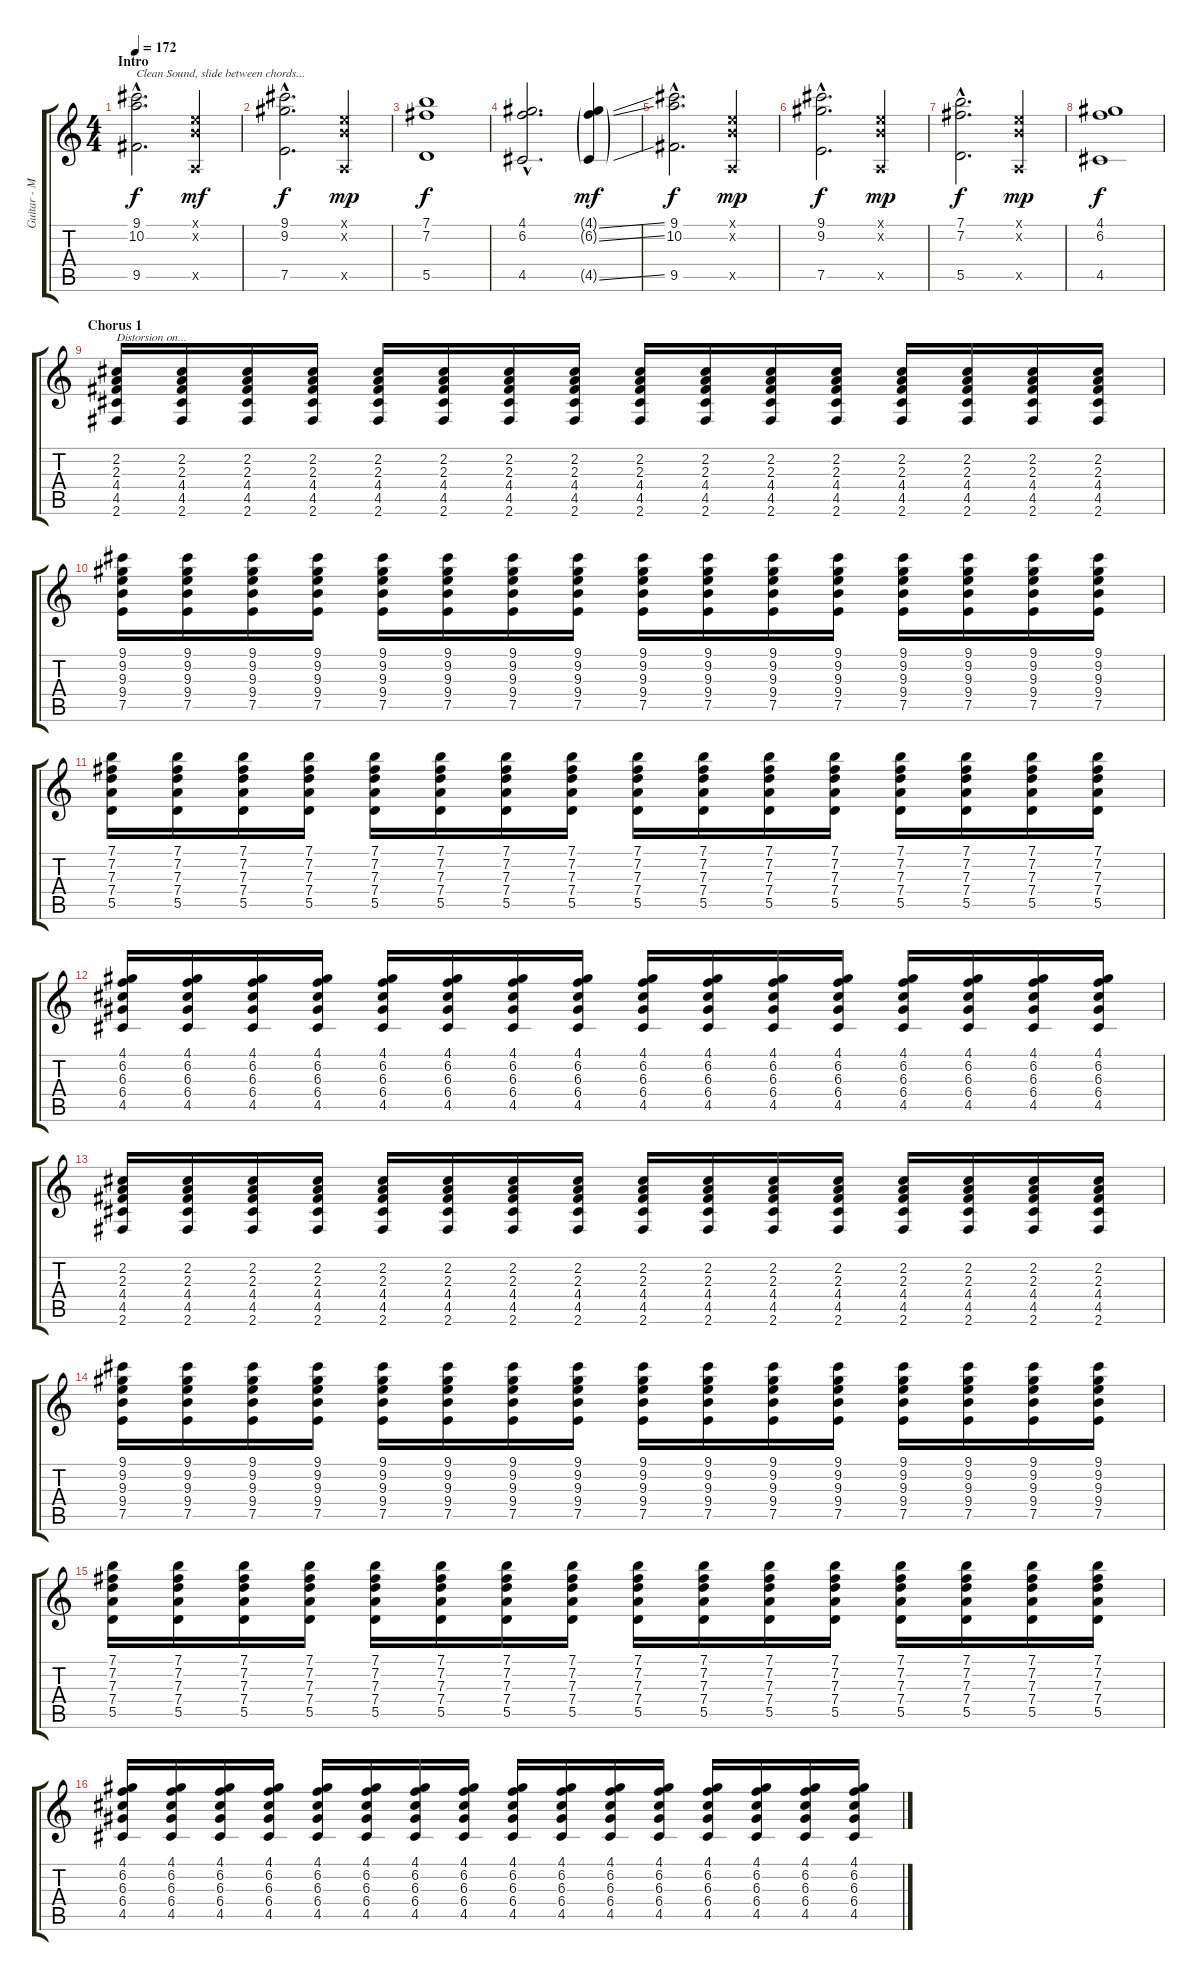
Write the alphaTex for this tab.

\track ("Guitar - Mark Engles" "Guitar - M") {instrument distortionguitar}
\staff {score tabs}
\tuning (E4 B3 G3 D3 A2 E2) {hide}
\ts (4 4)
\section ("" "Intro")
\tempo 172
\clef g2
\ks c
(9.1{hac} 10.2{hac} 9.5{hac}).2{d txt "Clean Sound, slide between chords..." dy f instrument electricguitarjazz} (0.1{x} 0.2{x} 0.5{x}).4{dy mf} |
(9.1{hac} 9.2{hac} 7.5{hac}).2{d dy f} (0.1{x} 0.2{x} 0.5{x}).4{dy mp} |
(7.1 7.2 5.5).1{dy f} |
(4.1{hac} 6.2{hac} 4.5{hac}).2{d} (4.1{ss g} 6.2{ss g} 4.5{ss g}).4{dy mf} |
(9.1{hac} 10.2{hac} 9.5{hac}).2{d dy f} (0.1{x} 0.2{x} 0.5{x}).4{dy mp} |
(9.1{hac} 9.2{hac} 7.5{hac}).2{d dy f} (0.1{x} 0.2{x} 0.5{x}).4{dy mp} |
(7.1{hac} 7.2{hac} 5.5{hac}).2{d dy f} (0.1{x} 0.2{x} 0.5{x}).4{dy mp} |
(4.1 6.2 4.5).1{dy f} |
\section ("" "Chorus 1")
(2.2 2.3 4.4 4.5 2.6).16{txt "Distorsion on..." instrument distortionguitar} (2.2 2.3 4.4 4.5 2.6).16 (2.2 2.3 4.4 4.5 2.6).16 (2.2 2.3 4.4 4.5 2.6).16 (2.2 2.3 4.4 4.5 2.6).16 (2.2 2.3 4.4 4.5 2.6).16 (2.2 2.3 4.4 4.5 2.6).16 (2.2 2.3 4.4 4.5 2.6).16 (2.2 2.3 4.4 4.5 2.6).16 (2.2 2.3 4.4 4.5 2.6).16 (2.2 2.3 4.4 4.5 2.6).16 (2.2 2.3 4.4 4.5 2.6).16 (2.2 2.3 4.4 4.5 2.6).16 (2.2 2.3 4.4 4.5 2.6).16 (2.2 2.3 4.4 4.5 2.6).16 (2.2 2.3 4.4 4.5 2.6).16 |
(9.1 9.2 9.3 9.4 7.5).16 (9.1 9.2 9.3 9.4 7.5).16 (9.1 9.2 9.3 9.4 7.5).16 (9.1 9.2 9.3 9.4 7.5).16 (9.1 9.2 9.3 9.4 7.5).16 (9.1 9.2 9.3 9.4 7.5).16 (9.1 9.2 9.3 9.4 7.5).16 (9.1 9.2 9.3 9.4 7.5).16 (9.1 9.2 9.3 9.4 7.5).16 (9.1 9.2 9.3 9.4 7.5).16 (9.1 9.2 9.3 9.4 7.5).16 (9.1 9.2 9.3 9.4 7.5).16 (9.1 9.2 9.3 9.4 7.5).16 (9.1 9.2 9.3 9.4 7.5).16 (9.1 9.2 9.3 9.4 7.5).16 (9.1 9.2 9.3 9.4 7.5).16 |
(7.1 7.2 7.3 7.4 5.5).16 (7.1 7.2 7.3 7.4 5.5).16 (7.1 7.2 7.3 7.4 5.5).16 (7.1 7.2 7.3 7.4 5.5).16 (7.1 7.2 7.3 7.4 5.5).16 (7.1 7.2 7.3 7.4 5.5).16 (7.1 7.2 7.3 7.4 5.5).16 (7.1 7.2 7.3 7.4 5.5).16 (7.1 7.2 7.3 7.4 5.5).16 (7.1 7.2 7.3 7.4 5.5).16 (7.1 7.2 7.3 7.4 5.5).16 (7.1 7.2 7.3 7.4 5.5).16 (7.1 7.2 7.3 7.4 5.5).16 (7.1 7.2 7.3 7.4 5.5).16 (7.1 7.2 7.3 7.4 5.5).16 (7.1 7.2 7.3 7.4 5.5).16 |
(4.1 6.2 6.3 6.4 4.5).16 (4.1 6.2 6.3 6.4 4.5).16 (4.1 6.2 6.3 6.4 4.5).16 (4.1 6.2 6.3 6.4 4.5).16 (4.1 6.2 6.3 6.4 4.5).16 (4.1 6.2 6.3 6.4 4.5).16 (4.1 6.2 6.3 6.4 4.5).16 (4.1 6.2 6.3 6.4 4.5).16 (4.1 6.2 6.3 6.4 4.5).16 (4.1 6.2 6.3 6.4 4.5).16 (4.1 6.2 6.3 6.4 4.5).16 (4.1 6.2 6.3 6.4 4.5).16 (4.1 6.2 6.3 6.4 4.5).16 (4.1 6.2 6.3 6.4 4.5).16 (4.1 6.2 6.3 6.4 4.5).16 (4.1 6.2 6.3 6.4 4.5).16 |
(2.2 2.3 4.4 4.5 2.6).16 (2.2 2.3 4.4 4.5 2.6).16 (2.2 2.3 4.4 4.5 2.6).16 (2.2 2.3 4.4 4.5 2.6).16 (2.2 2.3 4.4 4.5 2.6).16 (2.2 2.3 4.4 4.5 2.6).16 (2.2 2.3 4.4 4.5 2.6).16 (2.2 2.3 4.4 4.5 2.6).16 (2.2 2.3 4.4 4.5 2.6).16 (2.2 2.3 4.4 4.5 2.6).16 (2.2 2.3 4.4 4.5 2.6).16 (2.2 2.3 4.4 4.5 2.6).16 (2.2 2.3 4.4 4.5 2.6).16 (2.2 2.3 4.4 4.5 2.6).16 (2.2 2.3 4.4 4.5 2.6).16 (2.2 2.3 4.4 4.5 2.6).16 |
(9.1 9.2 9.3 9.4 7.5).16 (9.1 9.2 9.3 9.4 7.5).16 (9.1 9.2 9.3 9.4 7.5).16 (9.1 9.2 9.3 9.4 7.5).16 (9.1 9.2 9.3 9.4 7.5).16 (9.1 9.2 9.3 9.4 7.5).16 (9.1 9.2 9.3 9.4 7.5).16 (9.1 9.2 9.3 9.4 7.5).16 (9.1 9.2 9.3 9.4 7.5).16 (9.1 9.2 9.3 9.4 7.5).16 (9.1 9.2 9.3 9.4 7.5).16 (9.1 9.2 9.3 9.4 7.5).16 (9.1 9.2 9.3 9.4 7.5).16 (9.1 9.2 9.3 9.4 7.5).16 (9.1 9.2 9.3 9.4 7.5).16 (9.1 9.2 9.3 9.4 7.5).16 |
(7.1 7.2 7.3 7.4 5.5).16 (7.1 7.2 7.3 7.4 5.5).16 (7.1 7.2 7.3 7.4 5.5).16 (7.1 7.2 7.3 7.4 5.5).16 (7.1 7.2 7.3 7.4 5.5).16 (7.1 7.2 7.3 7.4 5.5).16 (7.1 7.2 7.3 7.4 5.5).16 (7.1 7.2 7.3 7.4 5.5).16 (7.1 7.2 7.3 7.4 5.5).16 (7.1 7.2 7.3 7.4 5.5).16 (7.1 7.2 7.3 7.4 5.5).16 (7.1 7.2 7.3 7.4 5.5).16 (7.1 7.2 7.3 7.4 5.5).16 (7.1 7.2 7.3 7.4 5.5).16 (7.1 7.2 7.3 7.4 5.5).16 (7.1 7.2 7.3 7.4 5.5).16 |
(4.1 6.2 6.3 6.4 4.5).16 (4.1 6.2 6.3 6.4 4.5).16 (4.1 6.2 6.3 6.4 4.5).16 (4.1 6.2 6.3 6.4 4.5).16 (4.1 6.2 6.3 6.4 4.5).16 (4.1 6.2 6.3 6.4 4.5).16 (4.1 6.2 6.3 6.4 4.5).16 (4.1 6.2 6.3 6.4 4.5).16 (4.1 6.2 6.3 6.4 4.5).16 (4.1 6.2 6.3 6.4 4.5).16 (4.1 6.2 6.3 6.4 4.5).16 (4.1 6.2 6.3 6.4 4.5).16 (4.1 6.2 6.3 6.4 4.5).16 (4.1 6.2 6.3 6.4 4.5).16 (4.1 6.2 6.3 6.4 4.5).16 (4.1 6.2 6.3 6.4 4.5).16
